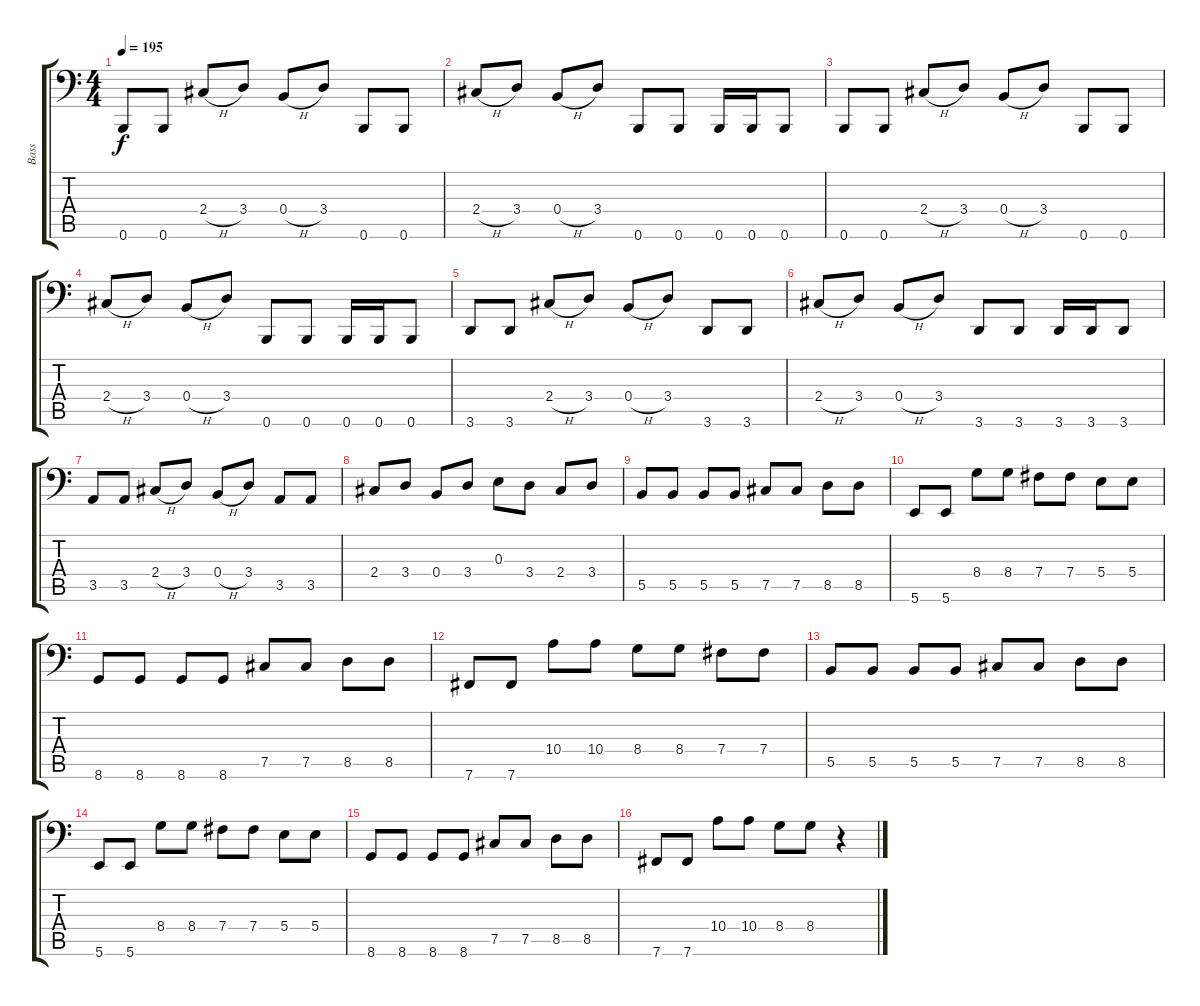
\track ("Bass" "Bass") {instrument electricbassfinger}
\staff {score tabs}
\tuning (C3 G2 E2 B1 Gb1 B0) {hide}
\ts (4 4)
\tempo 195
\clef f4
\ks c
0.6.8{dy f} 0.6.8 2.4{h}.8 3.4.8 0.4{h}.8 3.4.8 0.6.8 0.6.8 |
2.4{h}.8 3.4.8 0.4{h}.8 3.4.8 0.6.8 0.6.8 0.6.16 0.6.16 0.6.8 |
0.6.8 0.6.8 2.4{h}.8 3.4.8 0.4{h}.8 3.4.8 0.6.8 0.6.8 |
2.4{h}.8 3.4.8 0.4{h}.8 3.4.8 0.6.8 0.6.8 0.6.16 0.6.16 0.6.8 |
3.6.8 3.6.8 2.4{h}.8 3.4.8 0.4{h}.8 3.4.8 3.6.8 3.6.8 |
2.4{h}.8 3.4.8 0.4{h}.8 3.4.8 3.6.8 3.6.8 3.6.16 3.6.16 3.6.8 |
3.5.8 3.5.8 2.4{h}.8 3.4.8 0.4{h}.8 3.4.8 3.5.8 3.5.8 |
2.4.8 3.4.8 0.4.8 3.4.8 0.3.8 3.4.8 2.4.8 3.4.8 |
5.5.8 5.5.8 5.5.8 5.5.8 7.5.8 7.5.8 8.5.8 8.5.8 |
5.6.8 5.6.8 8.4.8 8.4.8 7.4.8 7.4.8 5.4.8 5.4.8 |
8.6.8 8.6.8 8.6.8 8.6.8 7.5.8 7.5.8 8.5.8 8.5.8 |
7.6.8 7.6.8 10.4.8 10.4.8 8.4.8 8.4.8 7.4.8 7.4.8 |
5.5.8 5.5.8 5.5.8 5.5.8 7.5.8 7.5.8 8.5.8 8.5.8 |
5.6.8 5.6.8 8.4.8 8.4.8 7.4.8 7.4.8 5.4.8 5.4.8 |
8.6.8 8.6.8 8.6.8 8.6.8 7.5.8 7.5.8 8.5.8 8.5.8 |
7.6.8 7.6.8 10.4.8 10.4.8 8.4.8 8.4.8 r.4
